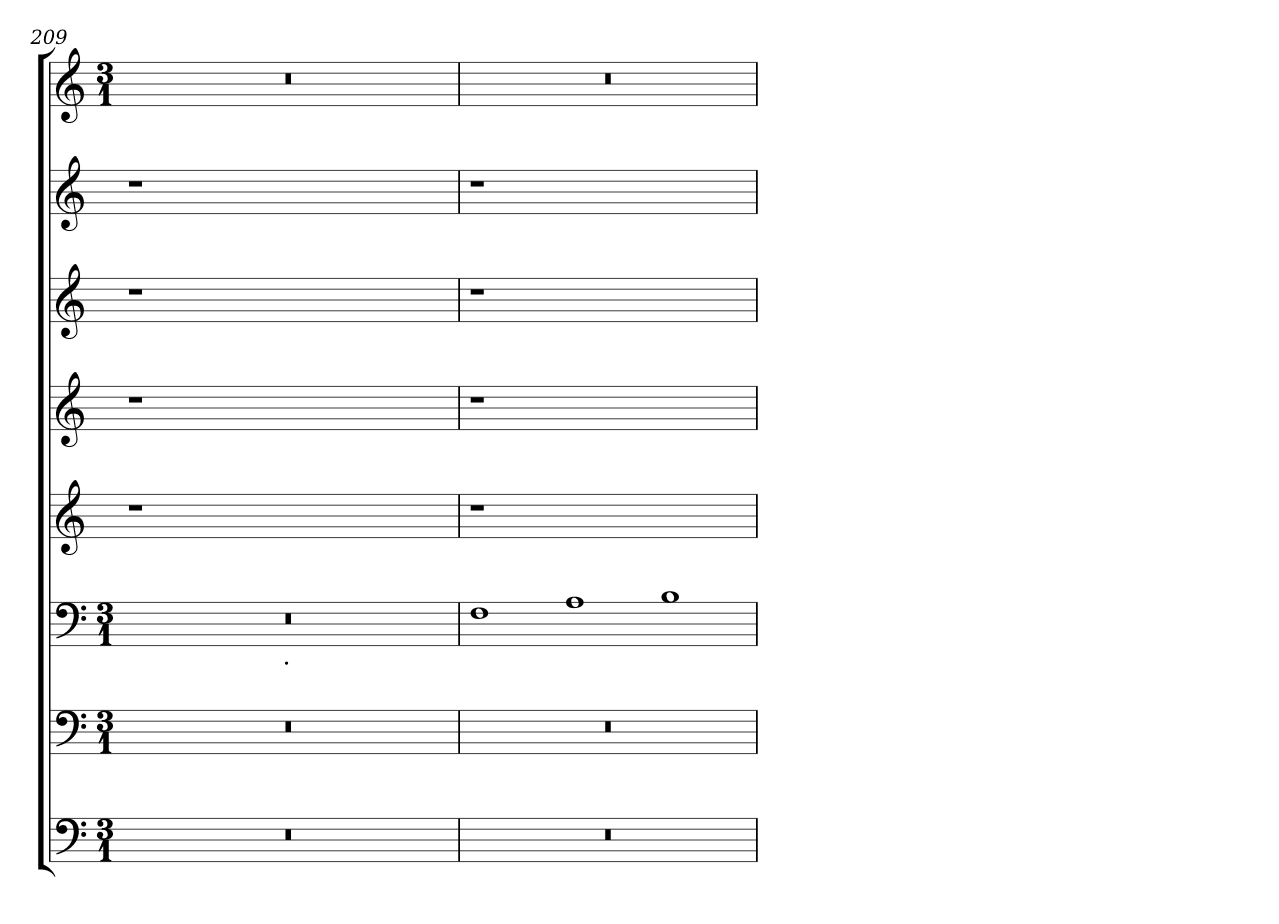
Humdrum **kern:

**kern	**kern	**kern	**kern	**kern	**kern	**kern	**kern
*part8	*part7	*part6	*part5	*part4	*part3	*part2	*part1
*staff8	*staff7	*staff6	*staff5	*staff4	*staff3	*staff2	*staff1
!!LO:LB:g=z
*clefF4	*clefF4	*clefF4	*clefG2	*clefG2	*clefG2	*clefG2	*clefG2
*k[]	*k[]	*k[]	*k[]	*k[]	*k[]	*k[]	*k[]
*C:	*C:	*C:	*C:	*C:	*C:	*C:	*C:
*M3/1	*M3/1	*M3/1	*	*	*	*	*M3/1
=209	=209	=209	=209	=209	=209	=209	=209
*	*	*^	*	*	*	*	*
0.r	0.r	0.r	1ryy	1r	1r	1r	1r	0.r
.	.	.	4..ryy	0ryy	0ryy	0ryy	0ryy	.
!	!	!	!LO:TX:b:t=.	!	!	!	!	!
.	.	.	1ryy	.	.	.	.	.
.	.	.	2ryy	.	.	.	.	.
.	.	.	16ryy	.	.	.	.	.
*	*	*v	*v	*	*	*	*	*
=210	=210	=210	=210	=210	=210	=210	=210
0.r	0.r	1F	1r	1r	1r	1r	0.r
.	.	1A	0ryy	0ryy	0ryy	0ryy	.
.	.	1B	.	.	.	.	.
=	=	=	=	=	=	=	=
*-	*-	*-	*-	*-	*-	*-	*-
